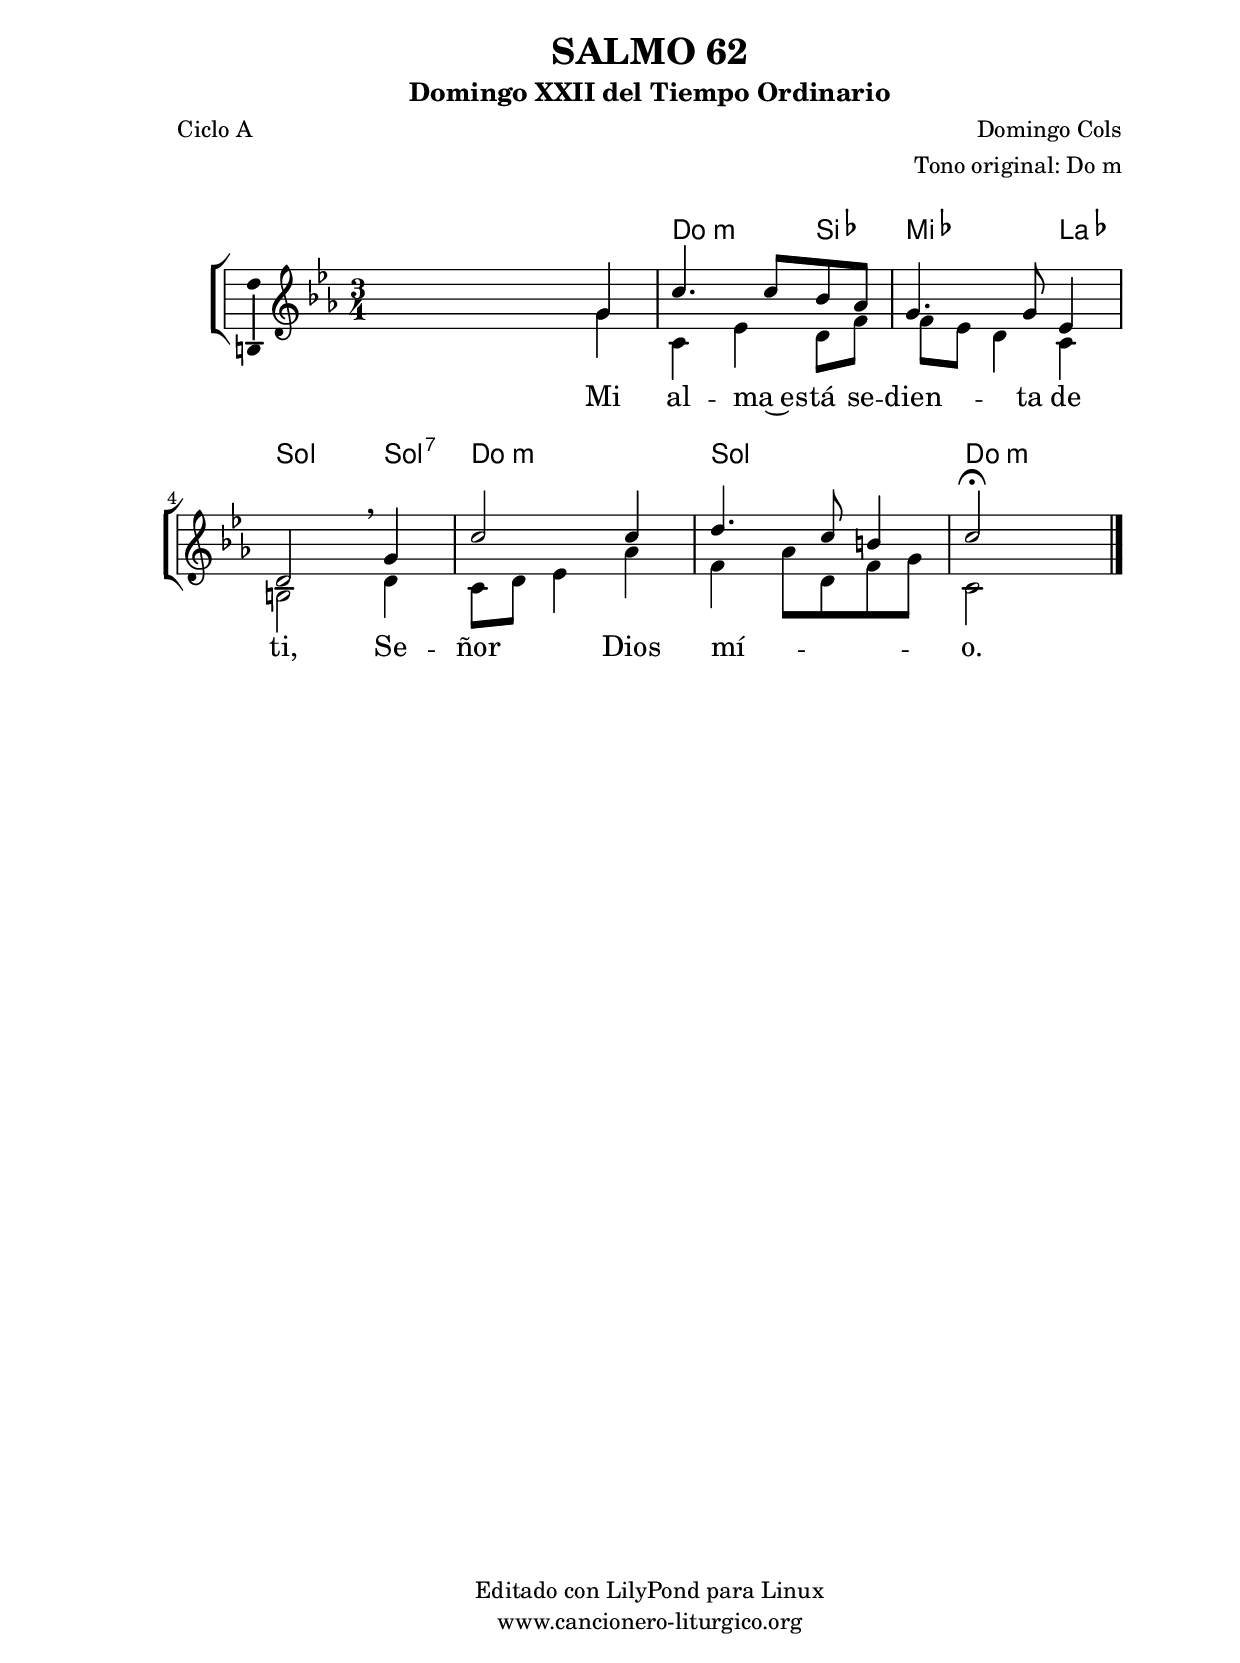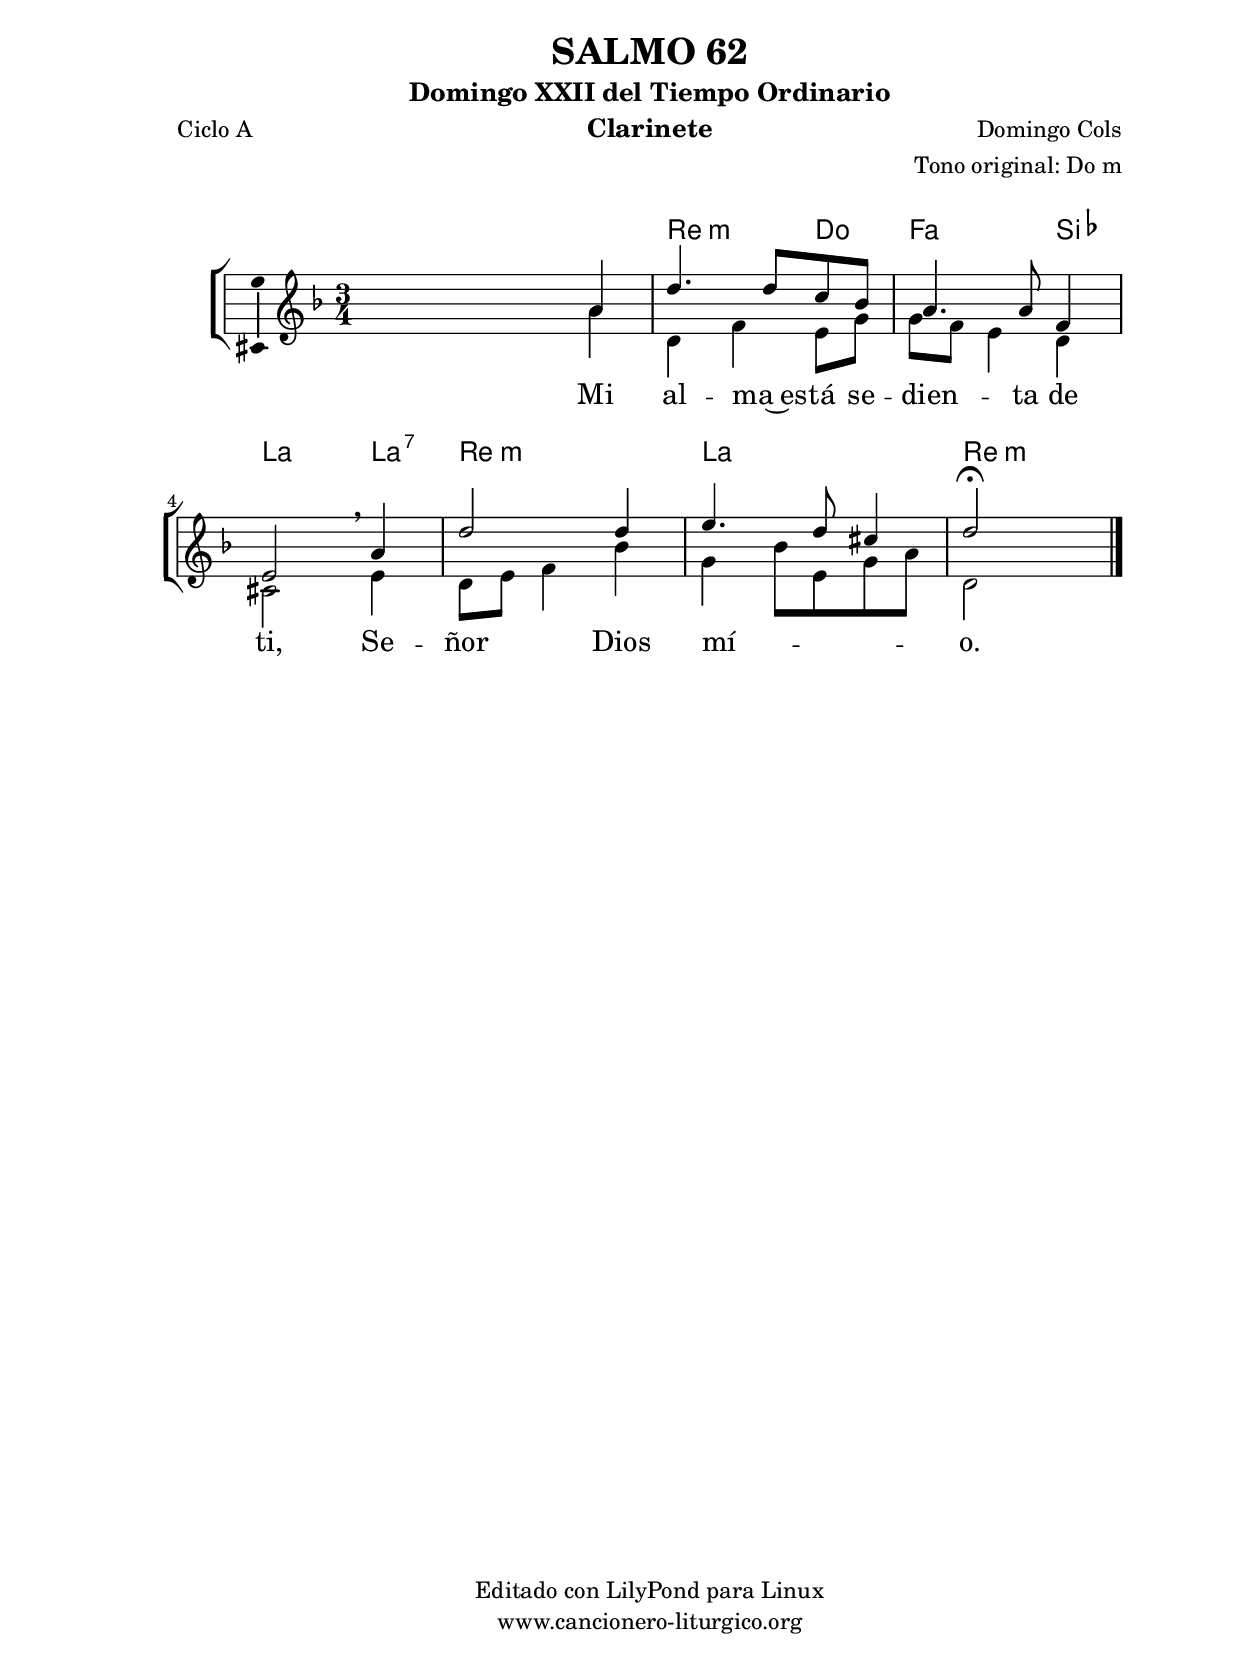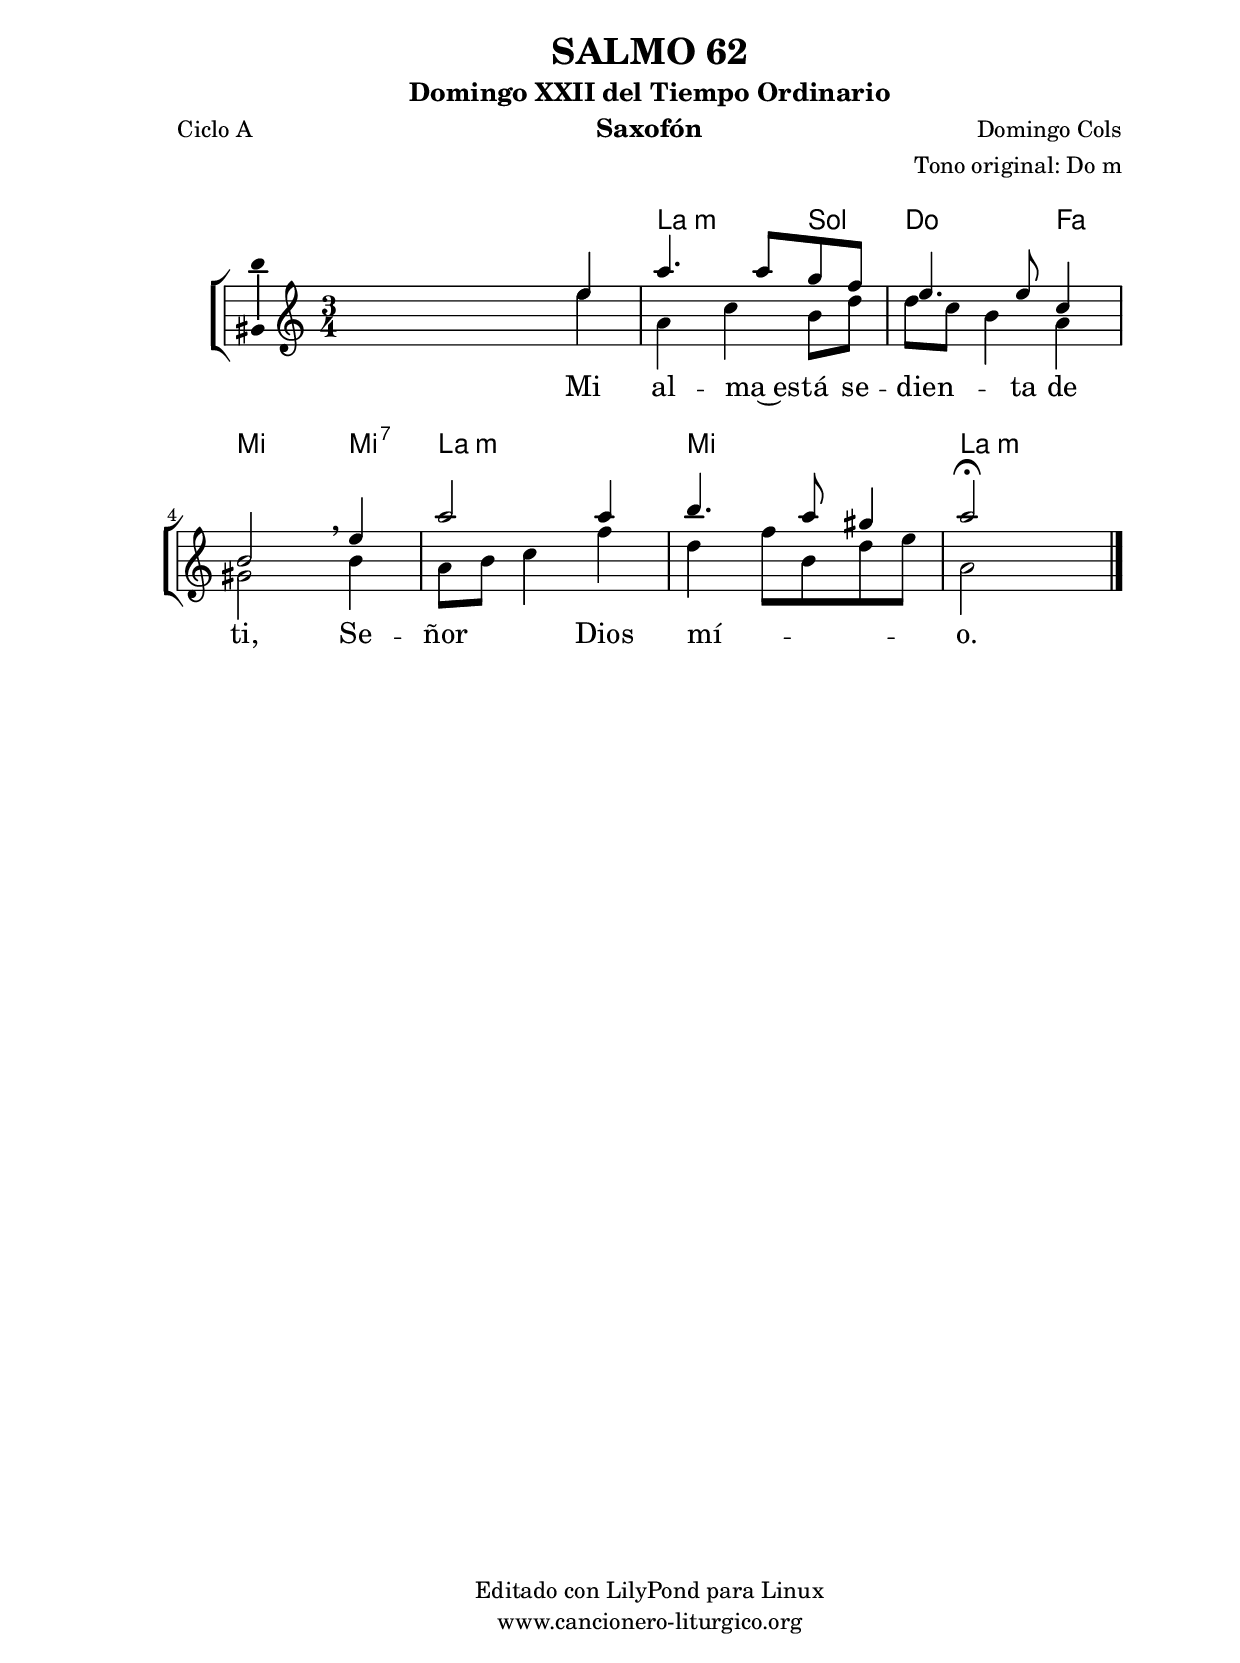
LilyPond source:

%
%para convertir .midi en .wav:
%timidity filename.midi -Ow -o finename.wav
%
%
%Para convertir de .wav a .mp3:
%lame -h -m j filename.wav
%
%
%para escuchar el midi:
%timidity nombrefichero.midi
%


%versión de lilypond para la que se ha escrito esta partitura:
\version "2.16.0"

	%Tamaño papel
	#(set-default-paper-size "a4")
	%Tamaño partitura
	#(set-global-staff-size 20)
	%No responde al pulsar sobre una nota
	#(ly:set-option 'point-and-click #f)

%parámetros del encabezamiento:
\header {
	title = "SALMO 62"
	subtitle = "Domingo XXII del Tiempo Ordinario"
	composer = "Domingo Cols"
	poet = "Ciclo A"
	meter = ""
	arranger = "Tono original: Do m"
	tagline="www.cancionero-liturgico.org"
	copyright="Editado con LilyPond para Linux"
	tiempo = "Ordinario"
	usos = "Salmo"
	letra = "Mi alma está sedienta de ti, Señor, Dios mío."
	}

%parámetros asociados al papel:
\paper  {
	oddHeaderMarkup = \markup {\fill-line { \on-the-fly #not-first-page \fromproperty #'header:title \on-the-fly #not-first-page \fromproperty #'header:composer }}
	evenHeaderMarkup = \markup {\fill-line { \fromproperty #'header:composer \fromproperty #'header:title }}
	#(set-paper-size "a4")
	print-page-number = ##f
	first-page-number = 1
	print-first-page-number = ##f
%	head-separation = 3.0 \cm
	top-margin = 2.0 \cm
	bottom-margin = 0.5\cm
%%%	bottom-margin = -1.0\cm
	left-margin = 3.0 \cm
	line-width = 16.0 \cm 
	indent = 8\mm
	interscoreline = 2.\mm
	between-system-space = 15\mm
%	para que las partituras no llenen la hoja:
	ragged-bottom = ##t
%	idem para la última hoja:
	ragged-last-bottom = ##f
%	para que las partituras llenen el ancho del papel:
	ragged-last = ##f
	after-title-space = 2.5 \cm
%page-count=1
system-count=2

	%Flexible Vertical Spacing
%	markup-markup-spacing =
%	#'((basic-distance . 15) (minimum-distance . 15) (padding . 3))
	markup-system-spacing =
	#'((basic-distance . 15) (minimum-distance . 15) (padding . 3))
	system-system-spacing =
	#'((basic-distance . 15) (minimum-distance . 15) (padding . 3))
	score-system-spacing =
	#'((basic-distance . 15) (minimum-distance . 15) (padding . 5))
%	top-system-spacing = % header
%	#'((basic-distance . 8) (minimum-distance . 0) (padding . 3))
%	top-markup-spacing =
%	#'((basic-distance . 20) (minimum-distance . 20) (padding . 3))
	last-bottom-spacing = % footer
	#'((basic-distance . 5) (minimum-distance . 5) (padding . 3))
%	score-markup-spacing =
%	#'((basic-distance . 16) (minimum-distance . 13) (padding . 3))

	}


%parámetros que afectan a toda la partitura:
global =  {
	%clave de sol (G):
	\clef G
	%armadura:
%	\transpose d c
	\key c \minor
	\tempo 4=80
	\set Score.tempoHideNote = ##t
	}


acordes = {
	\italianChords
	\chordmode {
%	\transpose d c
{

s2.
c2:m bes4 ees2 aes4 g2 g4:7 c2.:m g c:m

	}
	}
}

melodia = 
%\transpose d c
	\relative c''{
	\time 3/4

<<
\new Voice = "arriba"
{
\voiceOne
s2 g4
c4. c8 bes aes
g4. g8 ees4
d2 \breathe g4
c2 c4
d4. c8 b4
c2 \fermata s4
}

\new Voice = "abajo"
{
\voiceTwo
s2 g4
c,4 ees d8 f
f8 ees d4 c
b2 d4
c8 d ees4 aes
f4 aes8 d, f g
c,2 s4
}
>>

	\bar "|."
	}


texto = \lyricmode {
Mi al -- ma~es -- tá se -- dien -- ta de ti,
Se -- ñor Dios mí -- _ _ o.
%%%%Mi al -- ma~es -- tá se -- dien -- _ ta de ti,
%%%%Se -- ñor __ _ _ Dios mí -- _ _ _ _ o.
	}


acordesStaff = \context ChordNames = acordesStaff <<
	\set chordChanges = ##t
	\acordes
	>>


vozStaff = \context Staff = vozStaff
\with {\consists "Ambitus_engraver"}
<<
%	\set Staff.instrumentName = ""
%	\set Staff.shortInstrumentName = ""
%	\set Staff.midiInstrument = #"clarinet"
%	\set Staff.midiInstrument = #"cello"
%	\set Staff.midiInstrument = #"flute"
	\set Staff.midiInstrument = #"electric guitar (jazz)"
%	\set Staff.midiInstrument = #"english horn"
%	\set Staff.midiInstrument = #"violin"
%	\set Staff.midiInstrument = #"glockenspiel"
	\set Staff.midiMinimumVolume = #0.7
	\set Staff.midiMaximumVolume = #0.9
	\global
	\melodia
	>>

textoStaff = \context Lyrics = textoStaff <<
	\lyricsto arriba \texto
%%%	\lyricsto abajo \texto
	>>

\book {
	\score {
		\context ChoirStaff {
			\override StaffGroup.SystemStartBracket #'collapse-height = #1
			\override Score.SystemStartBar #'collapse-height = #1
			<<
			\acordesStaff
			\vozStaff
			\textoStaff
			>>
			}
		\layout {
	    		\context {
				\Lyrics
				\override LyricText #'font-size = #2
				}
	   		 \context {
				\Score
				%fontSize = #3
				\override StaffSymbol #'staff-space = #(magstep +3)
				%\override Beam #'thickness = #0.55
				%\override SpacingSpanner #'spacing-increment = #1.0
				%\override Slur #'height-limit = #1.5
				}
			}
		}
	\score {
		\unfoldRepeats
		\context ChoirStaff {
			<<
			\acordesStaff
			\vozStaff
			>>
			}
		\midi {
	  		\context {
	  			\Score
				tempoWholesPerMinute = #(ly:make-moment 70 4)
				}
			}
		}
	}

%Partitura para clarinete
#(define output-suffix "C")
\book {
	\header{
		instrument = "Clarinete"
		}
	\score {
		\context ChoirStaff {
			\override StaffGroup.SystemStartBracket #'collapse-height = #1
			\override Score.SystemStartBar #'collapse-height = #1
\transpose c d
			<<
			\acordesStaff
			\vozStaff
			\textoStaff
			>>
			}
		\layout {
	    		\context {
				\Lyrics
				\override LyricText #'font-size = #2
				}
	   		 \context {
				\Score
				%fontSize = #3
				\override StaffSymbol #'staff-space = #(magstep +3)
				%\override Beam #'thickness = #0.55
				%\override SpacingSpanner #'spacing-increment = #1.0
				%\override Slur #'height-limit = #1.5
				}
			}
		}
	}

%Partitura para saxofón
#(define output-suffix "S")
\book {
	\header{
		instrument = "Saxofón"
		}
	\score {
		\context ChoirStaff {
			\override StaffGroup.SystemStartBracket #'collapse-height = #1
			\override Score.SystemStartBar #'collapse-height = #1
\transpose c a
			<<
			\acordesStaff
			\vozStaff
			\textoStaff
			>>
			}
		\layout {
	    		\context {
				\Lyrics
				\override LyricText #'font-size = #2
				}
	   		 \context {
				\Score
				%fontSize = #3
				\override StaffSymbol #'staff-space = #(magstep +3)
				%\override Beam #'thickness = #0.55
				%\override SpacingSpanner #'spacing-increment = #1.0
				%\override Slur #'height-limit = #1.5
				}
			}
		}
	}

